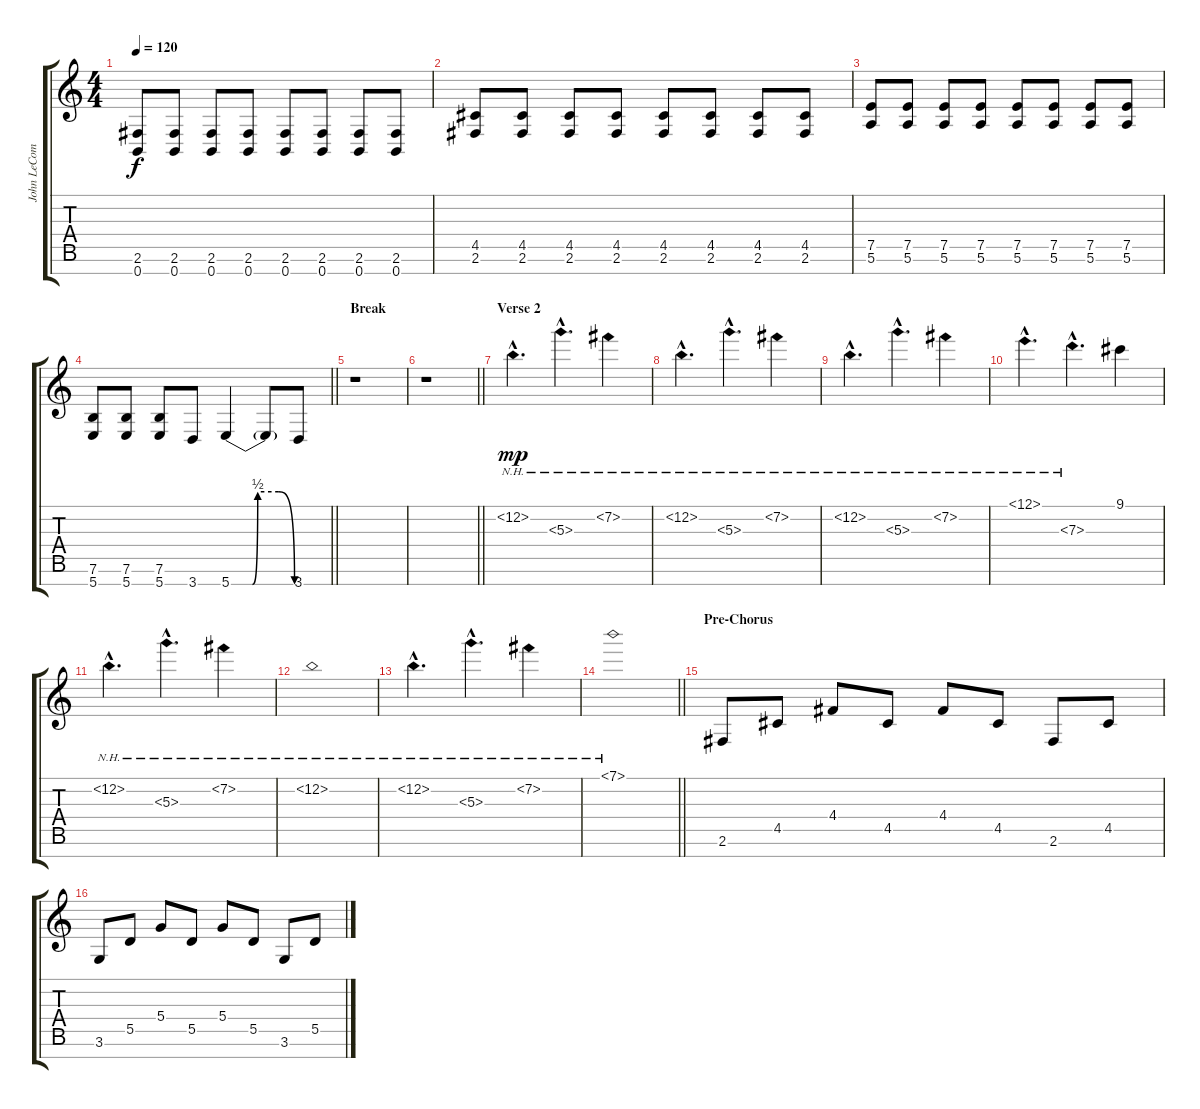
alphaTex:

\track ("John LeCompt" "John LeCom") {instrument distortionguitar}
\staff {score tabs}
\tuning (E4 B3 G3 D3 A2 E2 B1) {hide}
\ts (4 4)
\tempo 120
\clef g2
\ks c
(2.6 0.7).8{dy f} (2.6 0.7).8 (2.6 0.7).8 (2.6 0.7).8 (2.6 0.7).8 (2.6 0.7).8 (2.6 0.7).8 (2.6 0.7).8 |
(4.5 2.6).8 (4.5 2.6).8 (4.5 2.6).8 (4.5 2.6).8 (4.5 2.6).8 (4.5 2.6).8 (4.5 2.6).8 (4.5 2.6).8 |
(7.5 5.6).8 (7.5 5.6).8 (7.5 5.6).8 (7.5 5.6).8 (7.5 5.6).8 (7.5 5.6).8 (7.5 5.6).8 (7.5 5.6).8 |
\barLineRight lightlight
(7.6 5.7).8 (7.6 5.7).8 (7.6 5.7).8 3.7.8 5.7{be (custom 0 0 20 0 25 2 45 2 60 0)}.4 5.7{t}.8 3.7.8 |
\section ("" "Break")
r.1 |
\barLineRight lightlight
r.1 |
\section ("" "Verse 2")
12.2{nh hac}.4{d dy mp instrument acousticguitarsteel} 5.3{nh hac}.4{d} 7.2{nh}.4 |
12.2{nh hac}.4{d} 5.3{nh hac}.4{d} 7.2{nh}.4 |
12.2{nh hac}.4{d} 5.3{nh hac}.4{d} 7.2{nh}.4 |
12.1{nh hac}.4{d} 7.3{nh hac}.4{d} 9.1.4 |
12.2{nh hac}.4{d} 5.3{nh hac}.4{d} 7.2{nh}.4 |
12.2{nh}.1 |
12.2{nh hac}.4{d} 5.3{nh hac}.4{d} 7.2{nh}.4 |
\barLineRight lightlight
7.1{nh}.1 |
\section ("" "Pre-Chorus")
2.6.8 4.5.8 4.4.8 4.5.8 4.4.8 4.5.8 2.6.8 4.5.8 |
3.6.8 5.5.8 5.4.8 5.5.8 5.4.8 5.5.8 3.6.8 5.5.8
